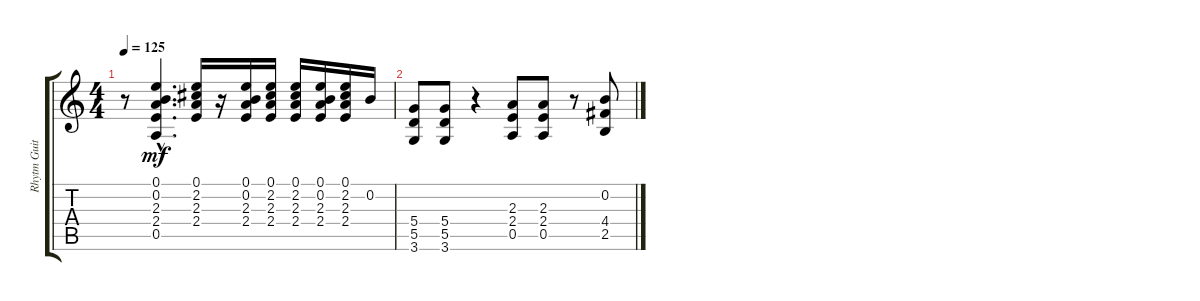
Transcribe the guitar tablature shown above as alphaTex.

\track ("Rhytm Guitar" "Rhytm Guit") {instrument distortionguitar}
\staff {score tabs}
\tuning (E4 B3 G3 D3 A2 E2) {hide}
\ts (4 4)
\tempo 125
\clef g2
\ks c
r.8{dy mf} (0.1{hac} 0.2{hac} 2.3{hac} 2.4{hac} 0.5{hac}).4{d} (0.1 2.2 2.3 2.4).16 r.16 (0.1 0.2 2.3 2.4).16 (0.1 2.2 2.3 2.4).16 (0.1 2.2 2.3 2.4).16 (0.1 0.2 2.3 2.4).16 (0.1 2.2 2.3 2.4).16 0.2.16 |
(5.4 5.5 3.6).8 (5.4 5.5 3.6).8 r.4 (2.3 2.4 0.5).8 (2.3 2.4 0.5).8 r.8 (0.2 4.4 2.5).8
